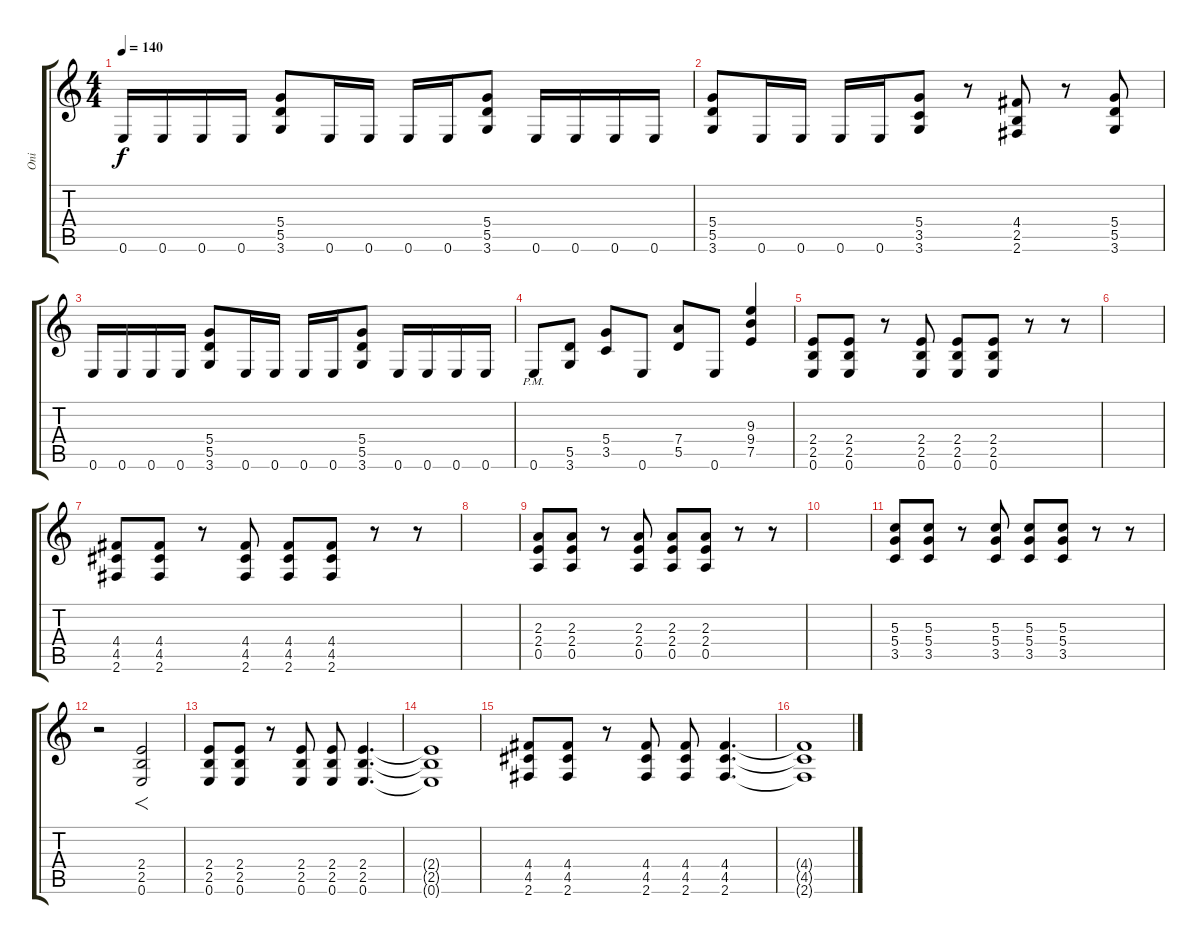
\track ("Oni" "Oni") {instrument overdrivenguitar}
\staff {score tabs}
\tuning (E4 B3 G3 D3 A2 E2) {hide}
\ts (4 4)
\tempo 140
\clef g2
\ks c
0.6.16{dy f} 0.6.16 0.6.16 0.6.16 (5.4 5.5 3.6).8 0.6.16 0.6.16 0.6.16 0.6.16 (5.4 5.5 3.6).8 0.6.16 0.6.16 0.6.16 0.6.16 |
(5.4 5.5 3.6).8 0.6.16 0.6.16 0.6.16 0.6.16 (5.4 3.5 3.6).8 r.8 (4.4 2.5 2.6).8 r.8 (5.4 5.5 3.6).8 |
0.6.16 0.6.16 0.6.16 0.6.16 (5.4 5.5 3.6).8 0.6.16 0.6.16 0.6.16 0.6.16 (5.4 5.5 3.6).8 0.6.16 0.6.16 0.6.16 0.6.16 |
0.6{pm}.8 (5.5 3.6).8 (5.4 3.5).8 0.6.8 (7.4 5.5).8 0.6.8 (9.3 9.4 7.5).4 |
(2.4 2.5 0.6).8 (2.4 2.5 0.6).8 r.8 (2.4 2.5 0.6).8 (2.4 2.5 0.6).8 (2.4 2.5 0.6).8 r.8 r.8 |
|
(4.4 4.5 2.6).8 (4.4 4.5 2.6).8 r.8 (4.4 4.5 2.6).8 (4.4 4.5 2.6).8 (4.4 4.5 2.6).8 r.8 r.8 |
|
(2.3 2.4 0.5).8 (2.3 2.4 0.5).8 r.8 (2.3 2.4 0.5).8 (2.3 2.4 0.5).8 (2.3 2.4 0.5).8 r.8 r.8 |
|
(5.3 5.4 3.5).8 (5.3 5.4 3.5).8 r.8 (5.3 5.4 3.5).8 (5.3 5.4 3.5).8 (5.3 5.4 3.5).8 r.8 r.8 |
r.2 (2.4 2.5 0.6).2{f} |
(2.4 2.5 0.6).8 (2.4 2.5 0.6).8 r.8 (2.4 2.5 0.6).8 (2.4 2.5 0.6).8 (2.4 2.5 0.6).4{d} |
(2.4{t} 2.5{t} 0.6{t}).1 |
(4.4 4.5 2.6).8 (4.4 4.5 2.6).8 r.8 (4.4 4.5 2.6).8 (4.4 4.5 2.6).8 (4.4 4.5 2.6).4{d} |
(4.4{t} 4.5{t} 2.6{t}).1
